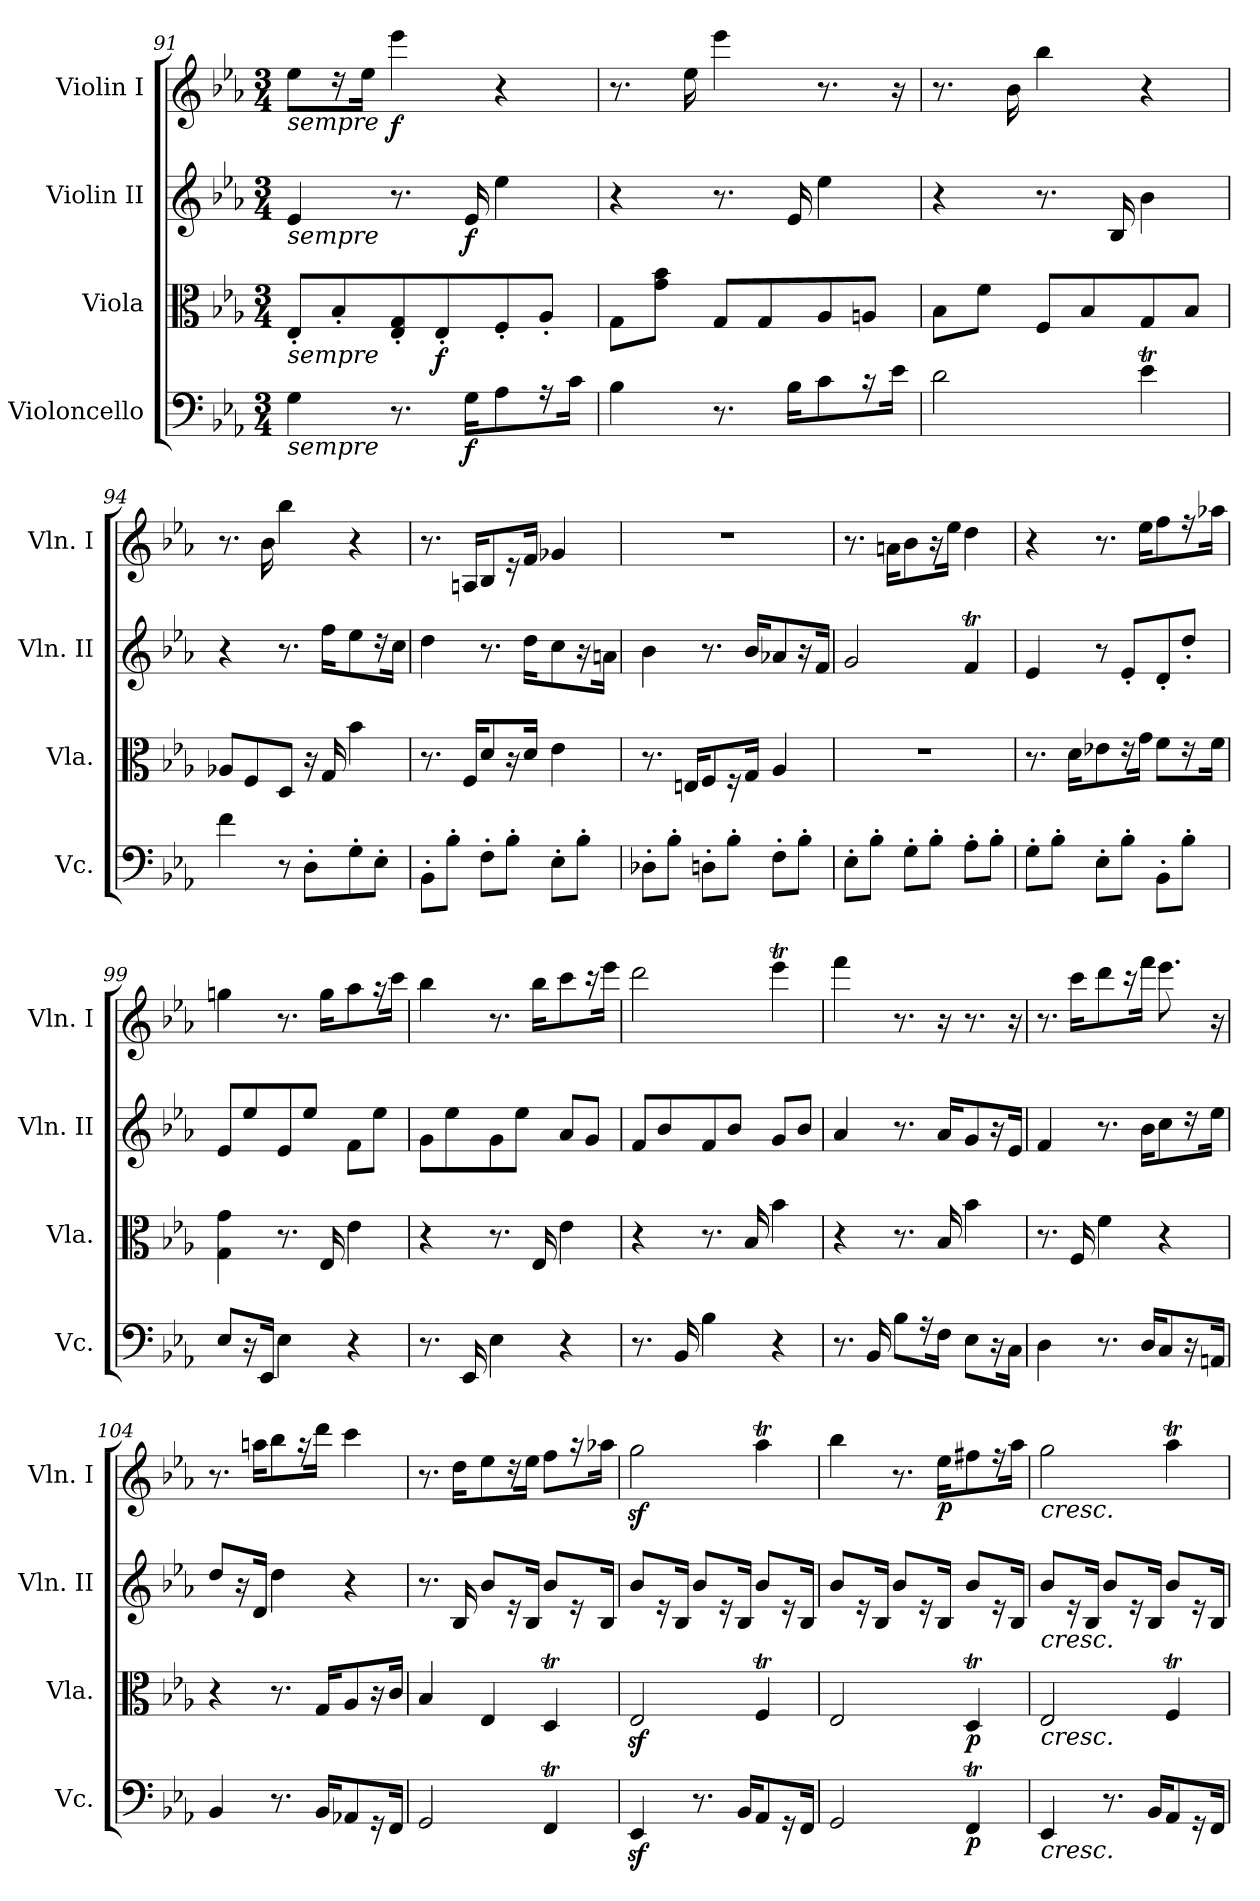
**kern	**dynam	**kern	**dynam	**kern	**dynam	**kern	**dynam
*part4	*part4	*part3	*part3	*part2	*part2	*part1	*part1
*staff4	*staff4	*staff3	*staff3	*staff2	*staff2	*staff1	*staff1
*I"Violoncello	*	*I"Viola	*	*I"Violin II	*	*I"Violin I	*
*I'Vc.	*	*I'Vla.	*	*I'Vln. II	*	*I'Vln. I	*
*clefF4	*	*clefC3	*	*clefG2	*	*clefG2	*
*k[b-e-a-]	*	*k[b-e-a-]	*	*k[b-e-a-]	*	*k[b-e-a-]	*
*E-:	*	*E-:	*	*E-:	*	*E-:	*
*M3/4	*	*M3/4	*	*M3/4	*	*M3/4	*
=91	=91	=91	=91	=91	=91	=91	=91
!	!	!	!	!	!	!LO:TX:b:i:t=sempre	!
!	!	!	!	!LO:TX:b:i:t=sempre	!	!	!
!	!	!LO:TX:b:i:t=sempre	!	!	!	!	!
!LO:TX:b:i:t=sempre	!	!	!	!	!	!	!
4G\	.	8E-'/L	.	4e-/	.	8ee-\L	.
.	.	8B-'/	.	.	.	16r	.
.	.	.	.	.	.	16ee-\Jk	.
!	!	!	!	!	!	!	!LO:DY:b
8.r	.	8E-/' 8G/'	.	8.r	.	4eee-\	f
!	!	!	!LO:DY:b	!	!	!	!
.	.	8E-'/	f	.	.	.	.
!	!LO:DY:b	!	!	!	!LO:DY:b	!	!
16G\KL	f	.	.	16e-/	f	.	.
8A-\	.	8F'/	.	4ee-\	.	4r	.
16r	.	8A-'/J	.	.	.	.	.
16c\Jk	.	.	.	.	.	.	.
=92	=92	=92	=92	=92	=92	=92	=92
4B-\	.	8G\L	.	4r	.	8.r	.
.	.	8g\ 8b-\J	.	.	.	.	.
.	.	.	.	.	.	16ee-\	.
8.r	.	8G/L	.	8.r	.	4eee-\	.
.	.	8G/	.	.	.	.	.
16B-\KL	.	.	.	16e-/	.	.	.
8c\	.	8A-/	.	4ee-\	.	8.r	.
16r	.	8An/J	.	.	.	.	.
16e-\Jk	.	.	.	.	.	16r	.
!!LO:PB:g=z
=93	=93	=93	=93	=93	=93	=93	=93
2d\	.	8B-\L	.	4r	.	8.r	.
.	.	8f\J	.	.	.	.	.
.	.	.	.	.	.	16b-\	.
.	.	8F/L	.	8.r	.	4bb-\	.
.	.	8B-/	.	.	.	.	.
.	.	.	.	16B-/	.	.	.
4e-T\	.	8G/	.	4b-\	.	4r	.
.	.	8B-/J	.	.	.	.	.
=94	=94	=94	=94	=94	=94	=94	=94
4f\	.	8A-X/L	.	4r	.	8.r	.
.	.	8F/	.	.	.	.	.
.	.	.	.	.	.	16b-\	.
8r	.	8D/J	.	8.r	.	4bb-\	.
8D'\L	.	16r	.	.	.	.	.
.	.	16G/	.	16ff\KL	.	.	.
8G'\	.	4b-\	.	8ee-\	.	4r	.
8E-'\J	.	.	.	16r	.	.	.
.	.	.	.	16cc\Jk	.	.	.
=95	=95	=95	=95	=95	=95	=95	=95
8BB-'\L	.	8.r	.	4dd\	.	8.r	.
8B-'\J	.	.	.	.	.	.	.
.	.	16F/KL	.	.	.	16An/KL	.
8F'\L	.	8d/	.	8.r	.	8B-/	.
8B-'\J	.	16r	.	.	.	16r	.
.	.	16d/Jk	.	16dd\KL	.	16f/Jk	.
8E-'\L	.	4e-\	.	8cc\	.	4g-X/	.
8B-'\J	.	.	.	16r	.	.	.
.	.	.	.	16an\Jk	.	.	.
=96	=96	=96	=96	=96	=96	=96	=96
8D-X'\L	.	8.r	.	4b-\	.	2.r	.
8B-'\J	.	.	.	.	.	.	.
.	.	16En/KL	.	.	.	.	.
8Dn'\L	.	8F/	.	8.r	.	.	.
8B-'\J	.	16r	.	.	.	.	.
.	.	16G/Jk	.	16b-/KL	.	.	.
8F'\L	.	4A-/	.	8a-X/	.	.	.
8B-'\J	.	.	.	16r	.	.	.
.	.	.	.	16f/Jk	.	.	.
=97	=97	=97	=97	=97	=97	=97	=97
8E-'\L	.	2.r	.	2g/	.	8.r	.
8B-'\J	.	.	.	.	.	.	.
.	.	.	.	.	.	16an\KL	.
8G'\L	.	.	.	.	.	8b-\	.
8B-'\J	.	.	.	.	.	16r	.
.	.	.	.	.	.	16ee-\Jk	.
8A-'\L	.	.	.	4fT/	.	4dd\	.
8B-'\J	.	.	.	.	.	.	.
!!LO:PB:g=z
=98	=98	=98	=98	=98	=98	=98	=98
8G'\L	.	8.r	.	4e-/	.	4r	.
8B-'\J	.	.	.	.	.	.	.
.	.	16d\KL	.	.	.	.	.
8E-'\L	.	8e-X\	.	8r	.	8.r	.
8B-'\J	.	16r	.	8e-'/L	.	.	.
.	.	16g\Jk	.	.	.	16ee-\KL	.
8BB-'\L	.	8f\L	.	8d'/	.	8ff\	.
8B-'\J	.	16r	.	8dd'/J	.	16r	.
.	.	16f\Jk	.	.	.	16aa-X\Jk	.
=99	=99	=99	=99	=99	=99	=99	=99
8E-/L	.	4G\ 4g\	.	8e-/L	.	4ggn\	.
16r	.	.	.	8ee-/	.	.	.
16EE-/Jk	.	.	.	.	.	.	.
4E-\	.	8.r	.	8e-/	.	8.r	.
.	.	.	.	8ee-/J	.	.	.
.	.	16E-/	.	.	.	16gg\KL	.
4r	.	4e-\	.	8f\L	.	8aa-\	.
.	.	.	.	8ee-\J	.	16r	.
.	.	.	.	.	.	16ccc\Jk	.
=100	=100	=100	=100	=100	=100	=100	=100
8.r	.	4r	.	8g\L	.	4bb-\	.
.	.	.	.	8ee-\	.	.	.
16EE-/	.	.	.	.	.	.	.
4E-\	.	8.r	.	8g\	.	8.r	.
.	.	.	.	8ee-\J	.	.	.
.	.	16E-/	.	.	.	16bb-\KL	.
4r	.	4e-\	.	8a-/L	.	8ccc\	.
.	.	.	.	8g/J	.	16r	.
.	.	.	.	.	.	16eee-\Jk	.
=101	=101	=101	=101	=101	=101	=101	=101
8.r	.	4r	.	8f/L	.	2ddd\	.
.	.	.	.	8b-/	.	.	.
16BB-/	.	.	.	.	.	.	.
4B-\	.	8.r	.	8f/	.	.	.
.	.	.	.	8b-/J	.	.	.
.	.	16B-/	.	.	.	.	.
4r	.	4b-\	.	8g/L	.	4eee-T\	.
.	.	.	.	8b-/J	.	.	.
!!LO:LB:g=z
=102	=102	=102	=102	=102	=102	=102	=102
8.r	.	4r	.	4a-/	.	4fff\	.
16BB-/	.	.	.	.	.	.	.
8B-\L	.	8.r	.	8.r	.	8.r	.
16r	.	.	.	.	.	.	.
16F\Jk	.	16B-/	.	16a-/KL	.	16r	.
8E-\L	.	4b-\	.	8g/	.	8.r	.
16r	.	.	.	16r	.	.	.
16C\Jk	.	.	.	16e-/Jk	.	16r	.
!!LO:LB:g=z
=103	=103	=103	=103	=103	=103	=103	=103
4D\	.	8.r	.	4f/	.	8.r	.
.	.	16F/	.	.	.	16ccc\KL	.
8.r	.	4f\	.	8.r	.	8ddd\	.
.	.	.	.	.	.	16r	.
16D/KL	.	.	.	16b-\KL	.	16fff\Jk	.
8C/	.	4r	.	8cc\	.	8.eee-\	.
16r	.	.	.	16r	.	.	.
16AAn/Jk	.	.	.	16ee-\Jk	.	16r	.
=104	=104	=104	=104	=104	=104	=104	=104
4BB-/	.	4r	.	8dd/L	.	8.r	.
.	.	.	.	16r	.	.	.
.	.	.	.	16d/Jk	.	16aan\KL	.
8.r	.	8.r	.	4dd\	.	8bb-\	.
.	.	.	.	.	.	16r	.
16BB-/KL	.	16G/KL	.	.	.	16ddd\Jk	.
8AA-X/	.	8A-/	.	4r	.	4ccc\	.
16r	.	16r	.	.	.	.	.
16FF/Jk	.	16c/Jk	.	.	.	.	.
=105	=105	=105	=105	=105	=105	=105	=105
2GG/	.	4B-/	.	8.r	.	8.r	.
.	.	.	.	16B-/	.	16dd\KL	.
.	.	4E-/	.	8b-/L	.	8ee-\	.
.	.	.	.	16r	.	16r	.
.	.	.	.	16B-/Jk	.	16ee-\Jk	.
4FFT/	.	4Dt/	.	8b-/L	.	8ff\L	.
.	.	.	.	16r	.	16r	.
.	.	.	.	16B-/Jk	.	16aa-X\Jk	.
=106	=106	=106	=106	=106	=106	=106	=106
4EE-z</	.	2E-z</	.	8b-/L	.	2ggz<\	.
.	.	.	.	16r	.	.	.
.	.	.	.	16B-/Jk	.	.	.
8.r	.	.	.	8b-/L	.	.	.
.	.	.	.	16r	.	.	.
16BB-/KL	.	.	.	16B-/Jk	.	.	.
8AA-/	.	4FT/	.	8b-/L	.	4aa-T\	.
16r	.	.	.	16r	.	.	.
16FF/Jk	.	.	.	16B-/Jk	.	.	.
!!LO:PB:g=z
=107	=107	=107	=107	=107	=107	=107	=107
2GG/	.	2E-/	.	8b-/L	.	4bb-\	.
.	.	.	.	16r	.	.	.
.	.	.	.	16B-/Jk	.	.	.
.	.	.	.	8b-/L	.	8.r	.
.	.	.	.	16r	.	.	.
!	!	!	!	!	!	!	!LO:DY:b
.	.	.	.	16B-/Jk	.	16ee-\KL	p
!	!LO:DY:b	!	!LO:DY:b	!	!	!	!
4FFT/	p	4Dt/	p	8b-/L	.	8ff#X\	.
.	.	.	.	16r	.	16r	.
.	.	.	.	16B-/Jk	.	16aa-\Jk	.
=108	=108	=108	=108	=108	=108	=108	=108
!	!	!	!	!	!	!LO:TX:b:i:t=cresc.	!
!	!	!	!	!LO:TX:b:i:t=cresc.	!	!	!
!	!	!LO:TX:b:i:t=cresc.	!	!	!	!	!
!LO:TX:b:i:t=cresc.	!	!	!	!	!	!	!
4EE-/	.	2E-/	.	8b-/L	.	2gg\	.
.	.	.	.	16r	.	.	.
.	.	.	.	16B-/Jk	.	.	.
8.r	.	.	.	8b-/L	.	.	.
.	.	.	.	16r	.	.	.
16BB-/KL	.	.	.	16B-/Jk	.	.	.
8AA-/	.	4FT/	.	8b-/L	.	4aa-T\	.
16r	.	.	.	16r	.	.	.
16FF/Jk	.	.	.	16B-/Jk	.	.	.
=	=	=	=	=	=	=	=
*-	*-	*-	*-	*-	*-	*-	*-
